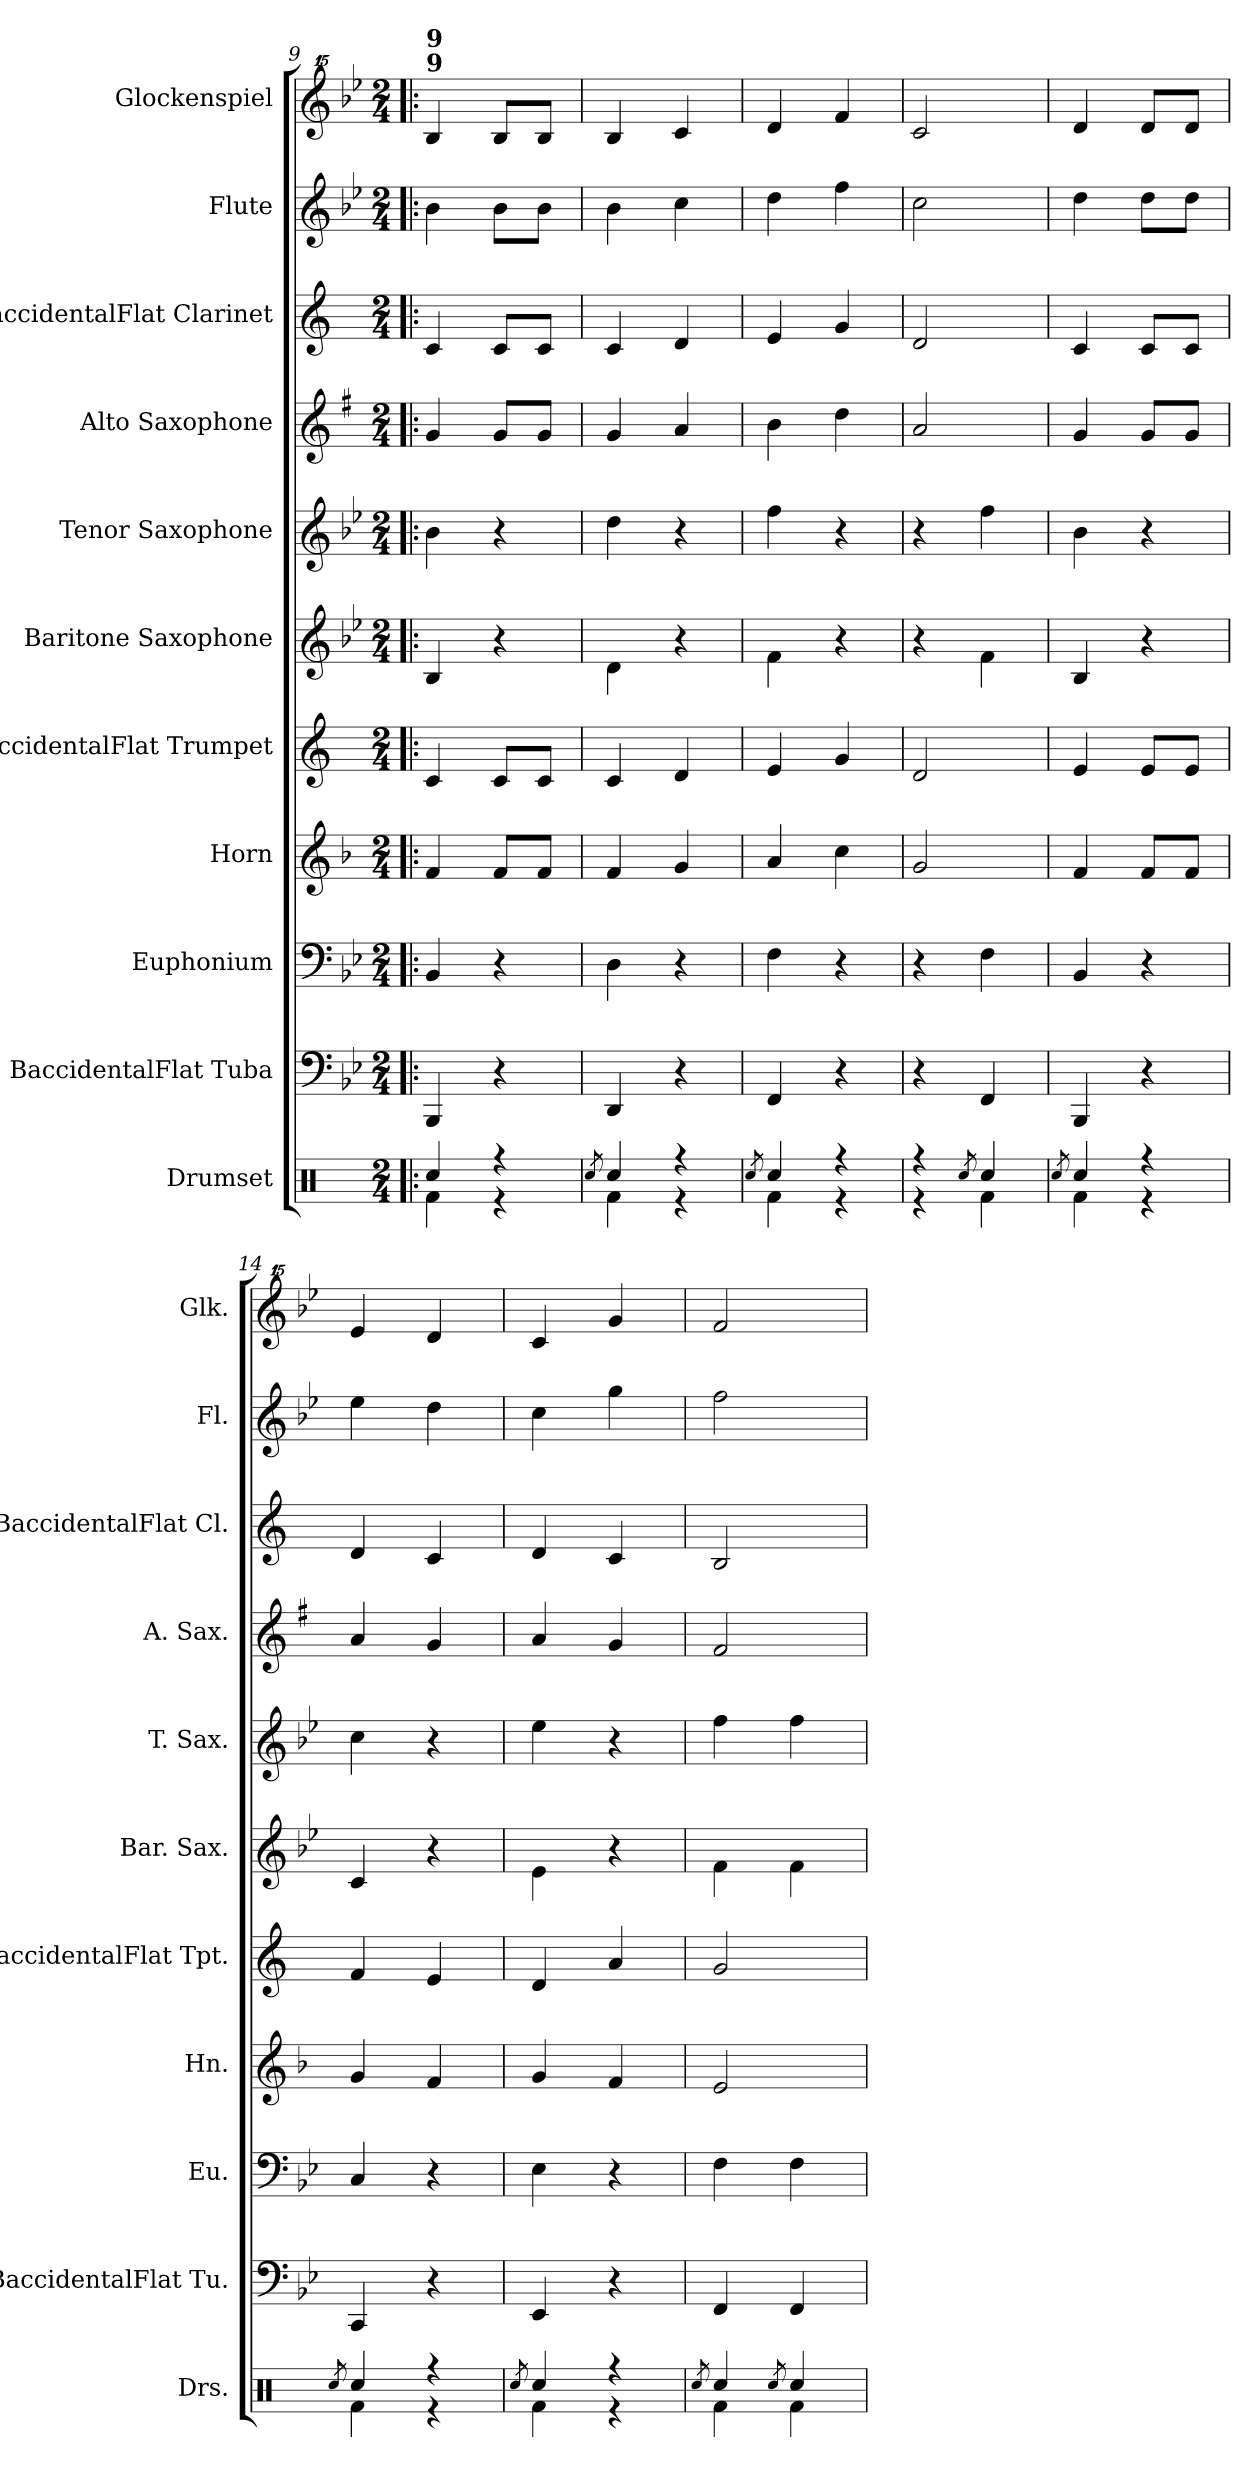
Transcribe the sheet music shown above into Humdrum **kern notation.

**kern	**kern	**kern	**kern	**kern	**kern	**kern	**kern	**kern	**kern	**kern
*part11	*part10	*part9	*part8	*part7	*part6	*part5	*part4	*part3	*part2	*part1
*staff11	*staff10	*staff9	*staff8	*staff7	*staff6	*staff5	*staff4	*staff3	*staff2	*staff1
*I"Drumset	*I"BaccidentalFlat Tuba	*I"Euphonium	*I"Horn	*I"BaccidentalFlat Trumpet	*I"Baritone Saxophone	*I"Tenor Saxophone	*I"Alto Saxophone	*I"BaccidentalFlat Clarinet	*I"Flute	*I"Glockenspiel
*I'Drs.	*I'BaccidentalFlat Tu.	*I'Eu.	*I'Hn.	*I'BaccidentalFlat Tpt.	*I'Bar. Sax.	*I'T. Sax.	*I'A. Sax.	*I'BaccidentalFlat Cl.	*I'Fl.	*I'Glk.
!!LO:PB:g=z
*clefX	*clefF4	*clefF4	*clefG2	*clefG2	*clefG2	*clefG2	*clefG2	*clefG2	*clefG2	*clefG^^2
*	*	*	*ITrd4c7	*ITrd1c2	*ITrd12c21	*ITrd8c14	*ITrd5c9	*ITrd1c2	*	*
*k[]	*k[b-e-]	*k[b-e-]	*k[b-e-]	*k[b-e-]	*k[b-e-]	*k[b-e-]	*k[b-e-]	*k[b-e-]	*k[b-e-]	*k[b-e-]
*M2/4	*M2/4	*M2/4	*M2/4	*M2/4	*M2/4	*M2/4	*M2/4	*M2/4	*M2/4	*M2/4
=9!|:	=9!|:	=9!|:	=9!|:	=9!|:	=9!|:	=9!|:	=9!|:	=9!|:	=9!|:	=9!|:
*^	*	*	*	*	*	*	*	*	*	*
!	!	!	!	!	!	!	!	!	!	!	!LO:TX:a:B:t=9
!	!	!	!	!	!	!	!	!	!	!	!LO:TX:a:B:t=9
4Rcc/	4Rf\	4BBB-/	4BB-/	4B-/	4B-/	4BB-/	4B-\	4B-/	4B-/	4b-\	4bb-/
4r	4r	4r	4r	8B-/L	8B-/L	4r	4r	8B-/L	8B-/L	8b-\L	8bb-/L
.	.	.	.	8B-/J	8B-/J	.	.	8B-/J	8B-/J	8b-\J	8bb-/J
=10	=10	=10	=10	=10	=10	=10	=10	=10	=10	=10	=10
8qRcc/	.	.	.	.	.	.	.	.	.	.	.
4Rcc/	4Rf\	4DD/	4D\	4B-/	4B-/	4D\	4d\	4B-/	4B-/	4b-\	4bb-/
4r	4r	4r	4r	4c/	4c/	4r	4r	4c/	4c/	4cc\	4ccc/
=11	=11	=11	=11	=11	=11	=11	=11	=11	=11	=11	=11
8qRcc/	.	.	.	.	.	.	.	.	.	.	.
4Rcc/	4Rf\	4FF/	4F\	4d/	4d/	4F\	4f\	4d\	4d/	4dd\	4ddd/
4r	4r	4r	4r	4f\	4f/	4r	4r	4f\	4f/	4ff\	4fff/
=12	=12	=12	=12	=12	=12	=12	=12	=12	=12	=12	=12
4r	4r	4r	4r	2c/	2c/	4r	4r	2c/	2c/	2cc\	2ccc/
8qRcc/	.	.	.	.	.	.	.	.	.	.	.
4Rcc/	4Rf\	4FF/	4F\	.	.	4F\	4f\	.	.	.	.
=13	=13	=13	=13	=13	=13	=13	=13	=13	=13	=13	=13
8qRcc/	.	.	.	.	.	.	.	.	.	.	.
4Rcc/	4Rf\	4BBB-/	4BB-/	4B-/	4d/	4BB-/	4B-\	4B-/	4B-/	4dd\	4ddd/
4r	4r	4r	4r	8B-/L	8d/L	4r	4r	8B-/L	8B-/L	8dd\L	8ddd/L
.	.	.	.	8B-/J	8d/J	.	.	8B-/J	8B-/J	8dd\J	8ddd/J
=14	=14	=14	=14	=14	=14	=14	=14	=14	=14	=14	=14
8qRcc/	.	.	.	.	.	.	.	.	.	.	.
4Rcc/	4Rf\	4CC/	4C/	4c/	4e-/	4C/	4c\	4c/	4c/	4ee-\	4eee-/
4r	4r	4r	4r	4B-/	4d/	4r	4r	4B-/	4B-/	4dd\	4ddd/
=15	=15	=15	=15	=15	=15	=15	=15	=15	=15	=15	=15
8qRcc/	.	.	.	.	.	.	.	.	.	.	.
4Rcc/	4Rf\	4EE-/	4E-\	4c/	4c/	4E-\	4e-\	4c/	4c/	4cc\	4ccc/
4r	4r	4r	4r	4B-/	4g/	4r	4r	4B-/	4B-/	4gg\	4ggg/
=16	=16	=16	=16	=16	=16	=16	=16	=16	=16	=16	=16
8qRcc/	.	.	.	.	.	.	.	.	.	.	.
4Rcc/	4Rf\	4FF/	4F\	2A/	2f/	4F\	4f\	2A/	2A/	2ff\	2fff/
8qRcc/	.	.	.	.	.	.	.	.	.	.	.
4Rcc/	4Rf\	4FF/	4F\	.	.	4F\	4f\	.	.	.	.
*v	*v	*	*	*	*	*	*	*	*	*	*
=	=	=	=	=	=	=	=	=	=	=
*-	*-	*-	*-	*-	*-	*-	*-	*-	*-	*-
